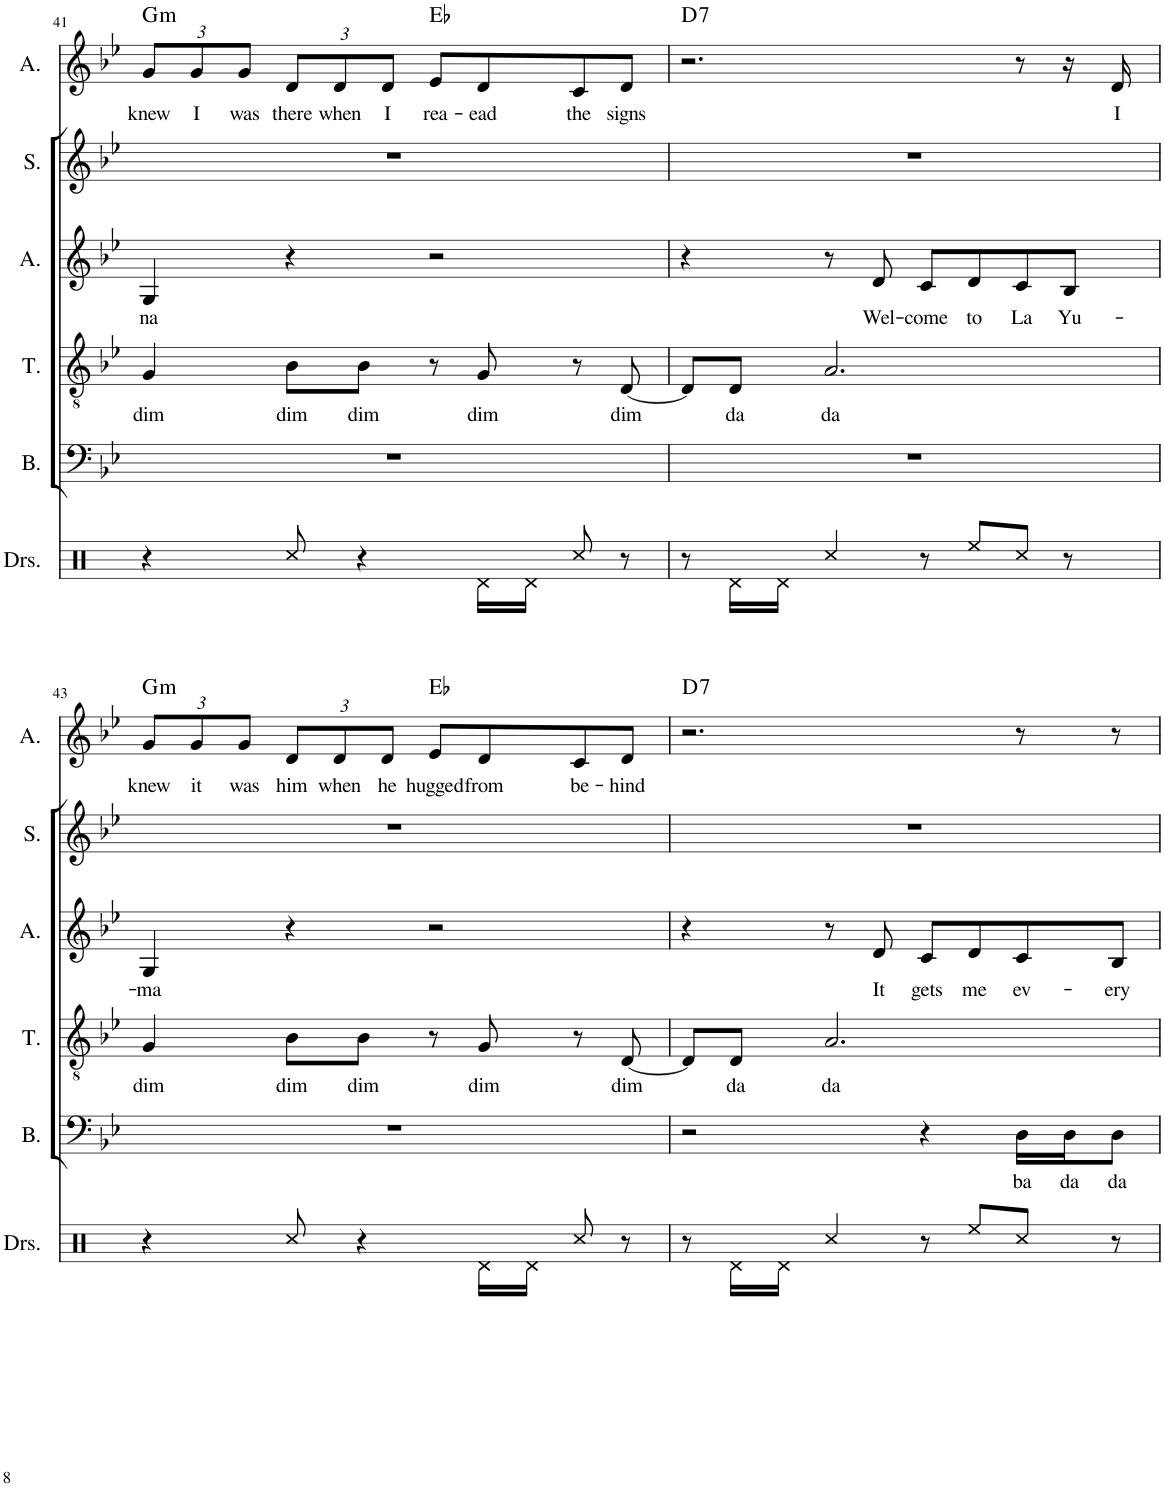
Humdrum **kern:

**kern	**kern	**text	**kern	**text	**kern	**text	**kern	**kern	**text	**harte
*part6	*part5	*part5	*part4	*part4	*part3	*part3	*part2	*part1	*part1	*part1
*staff6	*staff5	*staff5	*staff4	*staff4	*staff3	*staff3	*staff2	*staff1	*staff1	*
*I"Drumset	*I"Bass	*	*I"Tenor	*	*I"Alto	*	*I"Soprano	*I"Alto	*	*
*I'Drs.	*I'B.	*	*I'T.	*	*I'A.	*	*I'S.	*I'A.	*	*
!!LO:PB:g=z
*clefX	*clefF4	*	*clefGv2	*	*clefG2	*	*clefG2	*clefG2	*	*
*k[]	*k[b-e-]	*	*k[b-e-]	*	*k[b-e-]	*	*k[b-e-]	*k[b-e-]	*	*
*M4/4	*M4/4	*	*M4/4	*	*M4/4	*	*M4/4	*M4/4	*	*
=41	=41	=41	=41	=41	=41	=41	=41	=41	=41	=41
!	!	!	!	!LO:LY:b	!	!LO:LY:b	!	!	!	!
*	*	*	*	*	*	*	*	*Xbrackettup	*	*
!	!	!	!	!	!	!	!	!	!LO:LY:b	!LO:H:kt=m
4r	1r	.	4G/	dim	4G/	na	1r	12g/L	knew	G:min
!	!	!	!	!	!	!	!	!	!LO:LY:b	!
.	.	.	.	.	.	.	.	12g/	I	.
!	!	!	!	!	!	!	!	!	!LO:LY:b	!
.	.	.	.	.	.	.	.	12g/J	was	.
!	!	!	!	!LO:LY:b	!	!	!	!	!LO:LY:b	!
8Rcc/	.	.	8B-\L	dim	4r	.	.	12d/L	there	.
!	!	!	!	!	!	!	!	!	!LO:LY:b	!
.	.	.	.	.	.	.	.	12d/	when	.
!	!	!	!	!LO:LY:b	!	!	!	!	!	!
4r	.	.	8B-\J	dim	.	.	.	.	.	.
!	!	!	!	!	!	!	!	!	!LO:LY:b	!
.	.	.	.	.	.	.	.	12d/J	I	.
!	!	!	!	!	!	!	!	!	!LO:LY:b	!
.	.	.	8r	.	2r	.	.	8e-/L	rea-	Eb:maj
!	!	!	!	!LO:LY:b	!	!	!	!	!LO:LY:b	!
16Rd\LL	.	.	8G/	dim	.	.	.	8d/	-ead	.
16Rd\JJ	.	.	.	.	.	.	.	.	.	.
!	!	!	!	!	!	!	!	!	!LO:LY:b	!
8Rcc/	.	.	8r	.	.	.	.	8c/	the	.
!	!	!	!	!LO:LY:b	!	!	!	!	!LO:LY:b	!
8r	.	.	[8D/	dim	.	.	.	8d/J	signs	.
=42	=42	=42	=42	=42	=42	=42	=42	=42	=42	=42
!	!	!	!	!	!	!	!	!	!	!LO:H:kt=7
8r	1r	.	8D/L]	.	4r	.	1r	2.r	.	D:7
!	!	!	!	!LO:LY:b	!	!	!	!	!	!
16Rd\LL	.	.	8D/J	da	.	.	.	.	.	.
16Rd\JJ	.	.	.	.	.	.	.	.	.	.
!	!	!	!	!LO:LY:b	!	!	!	!	!	!
4Rcc/	.	.	2.A/	da	8r	.	.	.	.	.
!	!	!	!	!	!	!LO:LY:b	!	!	!	!
.	.	.	.	.	8d/	Wel-	.	.	.	.
!	!	!	!	!	!	!LO:LY:b	!	!	!	!
8r	.	.	.	.	8c/L	-come	.	.	.	.
!	!	!	!	!	!	!LO:LY:b	!	!	!	!
8Ree/L	.	.	.	.	8d/	to	.	.	.	.
!	!	!	!	!	!	!LO:LY:b	!	!	!	!
8Rcc/J	.	.	.	.	8c/	La	.	8r	.	.
!	!	!	!	!	!	!LO:LY:b	!	!	!	!
8r	.	.	.	.	8B-/J	Yu-	.	16r	.	.
!	!	!	!	!	!	!	!	!	!LO:LY:b	!
.	.	.	.	.	.	.	.	16d/	I	.
!!LO:LB:g=z
=43	=43	=43	=43	=43	=43	=43	=43	=43	=43	=43
!	!	!	!	!LO:LY:b	!	!LO:LY:b	!	!	!LO:LY:b	!LO:H:kt=m
4r	1r	.	4G/	dim	4G/	-ma	1r	12g/L	knew	G:min
!	!	!	!	!	!	!	!	!	!LO:LY:b	!
.	.	.	.	.	.	.	.	12g/	it	.
!	!	!	!	!	!	!	!	!	!LO:LY:b	!
.	.	.	.	.	.	.	.	12g/J	was	.
!	!	!	!	!LO:LY:b	!	!	!	!	!LO:LY:b	!
8Rcc/	.	.	8B-\L	dim	4r	.	.	12d/L	him	.
!	!	!	!	!	!	!	!	!	!LO:LY:b	!
.	.	.	.	.	.	.	.	12d/	when	.
!	!	!	!	!LO:LY:b	!	!	!	!	!	!
4r	.	.	8B-\J	dim	.	.	.	.	.	.
!	!	!	!	!	!	!	!	!	!LO:LY:b	!
.	.	.	.	.	.	.	.	12d/J	he	.
!	!	!	!	!	!	!	!	!	!LO:LY:b	!
.	.	.	8r	.	2r	.	.	8e-/L	hugged	Eb:maj
!	!	!	!	!LO:LY:b	!	!	!	!	!LO:LY:b	!
16Rd\LL	.	.	8G/	dim	.	.	.	8d/	from	.
16Rd\JJ	.	.	.	.	.	.	.	.	.	.
!	!	!	!	!	!	!	!	!	!LO:LY:b	!
8Rcc/	.	.	8r	.	.	.	.	8c/	be-	.
!	!	!	!	!LO:LY:b	!	!	!	!	!LO:LY:b	!
8r	.	.	[8D/	dim	.	.	.	8d/J	-hind	.
=44	=44	=44	=44	=44	=44	=44	=44	=44	=44	=44
!	!	!	!	!	!	!	!	!	!	!LO:H:kt=7
8r	2r	.	8D/L]	.	4r	.	1r	2.r	.	D:7
!	!	!	!	!LO:LY:b	!	!	!	!	!	!
16Rd\LL	.	.	8D/J	da	.	.	.	.	.	.
16Rd\JJ	.	.	.	.	.	.	.	.	.	.
!	!	!	!	!LO:LY:b	!	!	!	!	!	!
4Rcc/	.	.	2.A/	da	8r	.	.	.	.	.
!	!	!	!	!	!	!LO:LY:b	!	!	!	!
.	.	.	.	.	8d/	It	.	.	.	.
!	!	!	!	!	!	!LO:LY:b	!	!	!	!
8r	4r	.	.	.	8c/L	gets	.	.	.	.
!	!	!	!	!	!	!LO:LY:b	!	!	!	!
8Ree/L	.	.	.	.	8d/	me	.	.	.	.
!	!	!LO:LY:b	!	!	!	!LO:LY:b	!	!	!	!
8Rcc/J	16D\LL	ba	.	.	8c/	ev-	.	8r	.	.
!	!	!LO:LY:b	!	!	!	!	!	!	!	!
.	16D\J	da	.	.	.	.	.	.	.	.
!	!	!LO:LY:b	!	!	!	!LO:LY:b	!	!	!	!
8r	8D\J	da	.	.	8B-/J	-ery	.	8r	.	.
=	=	=	=	=	=	=	=	=	=	=
*-	*-	*-	*-	*-	*-	*-	*-	*-	*-	*-
